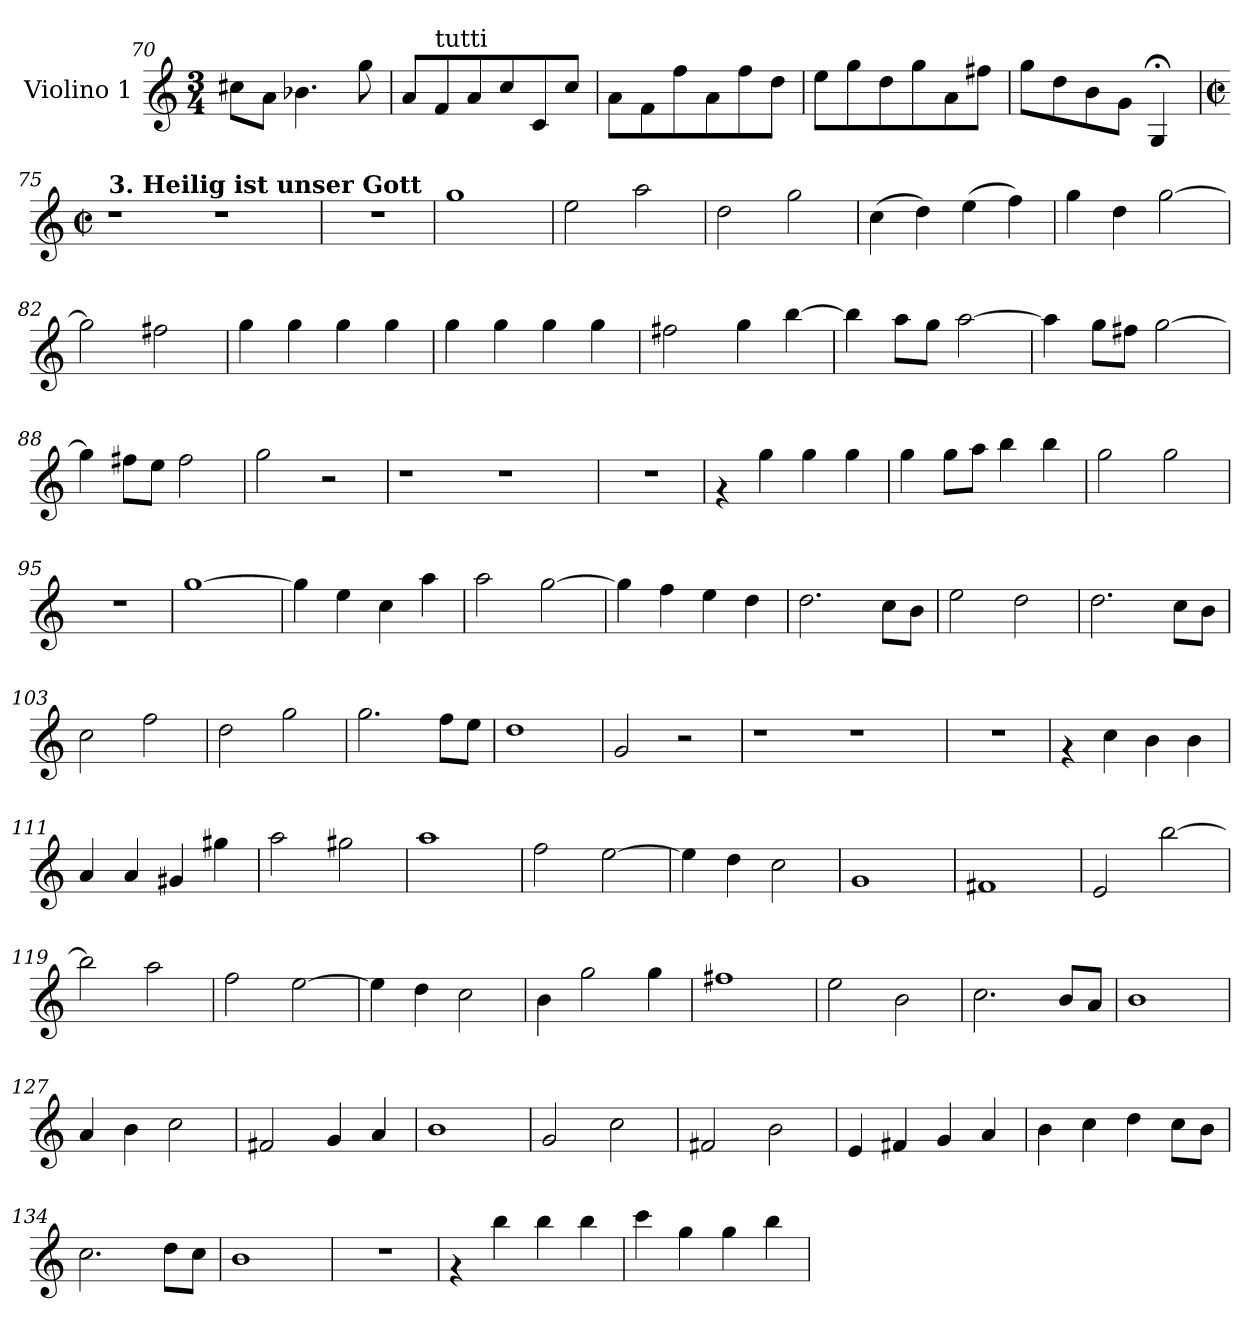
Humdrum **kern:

**kern
*part1
*staff1
*I"Violino 1
*I'Violino 1
*clefG2
*k[]
*C:
*M3/4
=70
8cc#X\L
8a\J
4.b-X\
8gg\
=71
8a/L
!LO:TX:a:t=tutti
8f/
8a/
8cc/
8c/
8cc/J
=72
8a\L
8f\
8ff\
8a\
8ff\
8dd\J
=73
8ee\L
8gg\
8dd\
8gg\
8a\
8ff#X\J
=74
8gg\L
8dd\
8b\
8g\J
4G;/
!!LO:LB:g=z
=75
*M2/2
*met(c|)
!LO:TX:a:B:t=3. Heilig ist unser Gott
1r
1r
=76
1r
=77
1gg
=78
2ee\
2aa\
=79
2dd\
2gg\
=80
(>4cc\
4dd\)
(>4ee\
4ff\)
=81
4gg\
4dd\
[>2gg\
=82
2gg\]
2ff#X\
=83
4gg\
4gg\
4gg\
4gg\
=84
4gg\
4gg\
4gg\
4gg\
=85
2ff#X\
4gg\
[<4bb\
!!LO:LB:g=z
=86
4bb\]
8aa\L
8gg\J
[>2aa\
=87
4aa\]
8gg\L
8ff#X\J
[>2gg\
=88
4gg\]
8ff#X\L
8ee\J
2ff#\
=89
2gg\
2r
=90
1r
1r
=91
1r
=92
4rf
4gg\
4gg\
4gg\
=93
4gg\
8gg\L
8aa\J
4bb\
4bb\
=94
2gg\
2gg\
=95
1r
=96
[>1gg
=97
4gg\]
4ee\
4cc\
4aa\
=98
2aa\
[<2gg\
!!LO:LB:g=z
=99
4gg\]
4ff\
4ee\
4dd\
=100
2.dd\
8cc\L
8b\J
=101
2ee\
2dd\
=102
2.dd\
8cc\L
8b\J
=103
2cc\
2ff\
=104
2dd\
2gg\
=105
2.gg\
8ff\L
8ee\J
=106
1dd
=107
2g/
2r
=108
1r
1r
=109
1r
=110
4rf
4cc\
4b\
4b\
=111
4a/
4a/
4g#X/
4gg#X\
!!LO:LB:g=z
=112
2aa\
2gg#X\
=113
1aa
=114
2ff\
[>2ee\
=115
4ee\]
4dd\
2cc\
=116
1g
=117
1f#X
=118
2e/
[>2bb\
=119
2bb\]
2aa\
=120
2ff\
[>2ee\
=121
4ee\]
4dd\
2cc\
=122
4b\
2gg\
4gg\
=123
1ff#X
=124
2ee\
2b\
!!LO:LB:g=z
=125
2.cc\
8b/L
8a/J
=126
1b
=127
4a/
4b\
2cc\
=128
2f#X/
4g/
4a/
=129
1b
=130
2g/
2cc\
=131
2f#X/
2b\
=132
4e/
4f#X/
4g/
4a/
=133
4b\
4cc\
4dd\
8cc\L
8b\J
=134
2.cc\
8dd\L
8cc\J
=135
1b
=136
1r
!!LO:LB:g=z
=137
4rf
4bb\
4bb\
4bb\
=138
4ccc\
4gg\
4gg\
4bb\
=
*-
